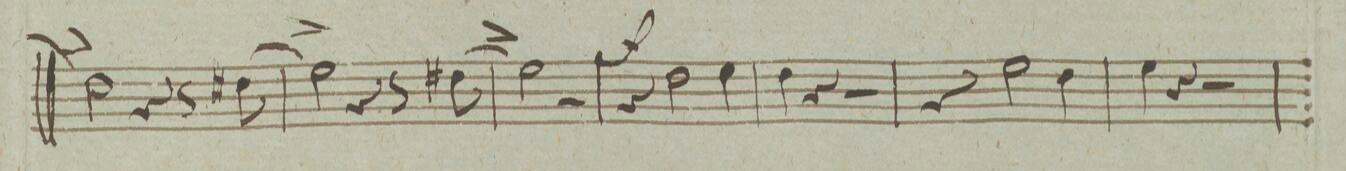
**kern	**dynam
*I"Cornu. Primo in F	*
*clefG2	*
*k[]	*
*met(c|)	*
*M2/2	*
2g\)	.
4r	.
8r	.
(8g#X\	.
=52	=52
2a^\)	.
4r	.
8r	.
(8g#X\	.
=53	=53
2a^\)	.
2r	.
=54	=54
4r	f
2g\	.
4a\	.
=55	=55
4g\	.
4r	.
2r	.
=56	=56
4r	.
2a\	.
4g\	.
=57	=57
4a\	.
4r	.
2r	.
=58	=58
*-	*-
